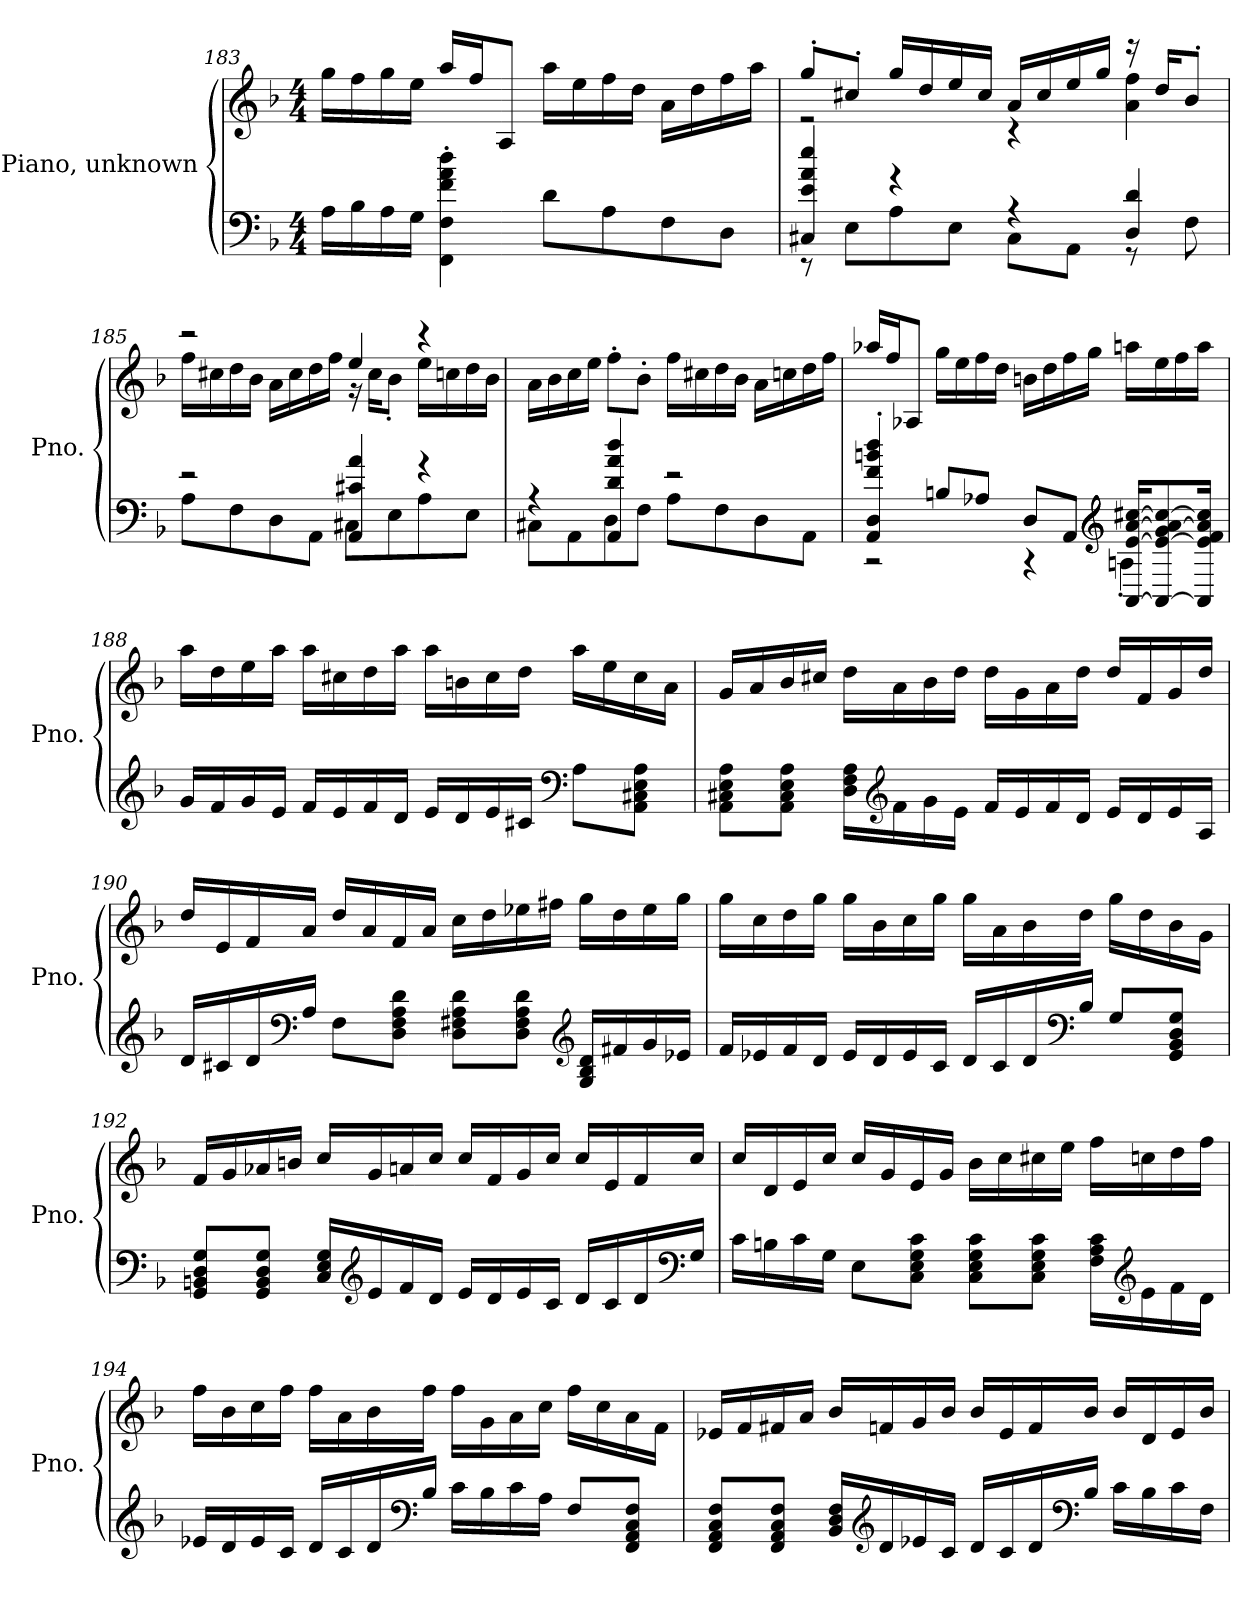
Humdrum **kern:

**kern	**kern
*part1	*part1
*staff2	*staff1
*I"Piano, unknown	*
*I'Pno.	*
*clefF4	*clefG2
*k[b-]	*k[b-]
*M4/4	*M4/4
=183	=183
16A\LL	16gg\LL
16B-\	16ff\
16A\	16gg\
16G\JJ	16ee\JJ
4FF\' 4F\' 4f\' 4a\' 4dd\'	16aa/LL
.	16ff/J
.	8A/J
8d\L	16aa\LL
.	16ee\
8A\	16ff\
.	16dd\JJ
8F\	16a\LL
.	16dd\
8D\J	16ff\
.	16aa\JJ
!!LO:LB:g=z
=184	=184
*^	*^
4C#X/ 4e/ 4a/ 4ee/	8r	8gg'/L	2r
.	8E\L	8cc#X'/J	.
4r	8A\	16gg/LL	.
.	.	16dd/	.
.	8E\J	16ee/	.
.	.	16cc#/JJ	.
4r	8C#\L	16a/LL	4r
.	.	16cc#/	.
.	8AA\J	16ee/	.
.	.	16gg/JJ	.
4D/ 4d/	8r	16r	4a\ 4ff\
.	.	16dd/KL	.
.	8F\	8b-'/J	.
=185	=185	=185	=185
2r	8A\L	2r	16ff\LL
.	.	.	16cc#X\
.	8F\	.	16dd\
.	.	.	16b-\JJ
.	8D\	.	16a\LL
.	.	.	16cc#\
.	8AA\J	.	16dd\
.	.	.	16ff\JJ
4AA/ 4c#X/ 4a/	8C#X\L	4ee/	16r
.	.	.	16cc#\KL
.	8E\	.	8b-'\J
4r	8A\	4r	16ee\LL
.	.	.	16ccn\
.	8E\J	.	16dd\
.	.	.	16b-\JJ
*	*	*v	*v
!!LO:LB:g=z
=186	=186	=186
4r	8C#X\L	16a\LL
.	.	16b-\
.	8AA\	16cc\
.	.	16ee\JJ
4AA/ 4d/ 4a/ 4dd/	8D\	8ff'\L
.	8F\J	8b-'\J
2r	8A\L	16ff\LL
.	.	16cc#X\
.	8F\	16dd\
.	.	16b-\JJ
.	8D\	16a\LL
.	.	16ccn\
.	8AA\J	16dd\
.	.	16ff\JJ
=187	=187	=187
4AA/' 4D/' 4f/' 4bn/' 4dd/'	2r	16aa-X/LL
.	.	16ff/J
.	.	8A-X/J
8Bn/L	.	16gg\LL
.	.	16ee\
8A-X/J	.	16ff\
.	.	16dd\JJ
8D/L	4r	16bn\LL
.	.	16dd\
8AA/J	.	16ff\
.	.	16gg\JJ
*clefG2	*	*
[16AA/ [16e/ [16a/ [16cc#X/KL	4An'\	16aan\LL
8AA/_ 8e/_ 8g/ 8a/_ 8cc#/_	.	16ee\
.	.	16ff\
16AA/] 16e/] 16f/ 16a/] 16cc#/]Jk	.	16aa\JJ
*v	*v	*
!!LO:PB:g=z
=188	=188
16g/LL	16aa\LL
16f/	16dd\
16g/	16ee\
16e/JJ	16aa\JJ
16f/LL	16aa\LL
16e/	16cc#X\
16f/	16dd\
16d/JJ	16aa\JJ
16e/LL	16aa\LL
16d/	16bn\
16e/	16cc#\
16c#X/JJ	16dd\JJ
*clefF4	*
8A\L	16aa\LL
.	16ee\
8AA\ 8C#X\ 8E\ 8A\J	16cc#\
.	16a\JJ
=189	=189
8AA\ 8C#X\ 8E\ 8A\L	16g/LL
.	16a/
8AA\ 8C#\ 8E\ 8A\J	16b-/
.	16cc#X/JJ
16D\ 16F\ 16A\LL	16dd\LL
*clefG2	*
16f\	16a\
16g\	16b-\
16e\JJ	16dd\JJ
16f/LL	16dd\LL
16e/	16g\
16f/	16a\
16d/JJ	16dd\JJ
16e/LL	16dd/LL
16d/	16f/
16e/	16g/
16A/JJ	16dd/JJ
!!LO:LB:g=z
=190	=190
16d/LL	16dd/LL
16c#X/	16e/
16d/	16f/
*clefF4	*
16A/JJ	16a/JJ
8F\L	16dd/LL
.	16a/
8D\ 8F\ 8A\ 8d\J	16f/
.	16a/JJ
8D\ 8F#X\ 8A\ 8d\L	16cc\LL
.	16dd\
8D\ 8F#\ 8A\ 8d\J	16ee-X\
.	16ff#X\JJ
*clefG2	*
16G/ 16B-/ 16d/LL	16gg\LL
16f#X/	16dd\
16g/	16ee-\
16e-X/JJ	16gg\JJ
=191	=191
16f/LL	16gg\LL
16e-X/	16cc\
16f/	16dd\
16d/JJ	16gg\JJ
16e-/LL	16gg\LL
16d/	16b-\
16e-/	16cc\
16c/JJ	16gg\JJ
16d/LL	16gg\LL
16c/	16a\
16d/	16b-\
*clefF4	*
16B-/JJ	16dd\JJ
8G/L	16gg\LL
.	16dd\
8GG/ 8BB-/ 8D/ 8G/J	16b-\
.	16g\JJ
!!LO:LB:g=z
=192	=192
8GG/ 8BBn/ 8D/ 8G/L	16f/LL
.	16g/
8GG/ 8BB/ 8D/ 8G/J	16a-X/
.	16bn/JJ
16C/ 16E/ 16G/LL	16cc/LL
*clefG2	*
16e/	16g/
16f/	16an/
16d/JJ	16cc/JJ
16e/LL	16cc/LL
16d/	16f/
16e/	16g/
16c/JJ	16cc/JJ
16d/LL	16cc/LL
16c/	16e/
16d/	16f/
*clefF4	*
16G/JJ	16cc/JJ
=193	=193
16c\LL	16cc/LL
16Bn\	16d/
16c\	16e/
16G\JJ	16cc/JJ
8E\L	16cc/LL
.	16g/
8C\ 8E\ 8G\ 8c\J	16e/
.	16g/JJ
8C\ 8E\ 8G\ 8c\L	16b-\LL
.	16cc\
8C\ 8E\ 8G\ 8c\J	16cc#X\
.	16ee\JJ
16F\ 16A\ 16c\LL	16ff\LL
*clefG2	*
16e\	16ccn\
16f\	16dd\
16d\JJ	16ff\JJ
!!LO:LB:g=z
=194	=194
16e-X/LL	16ff\LL
16d/	16b-\
16e-/	16cc\
16c/JJ	16ff\JJ
16d/LL	16ff\LL
16c/	16a\
16d/	16b-\
*clefF4	*
16B-/JJ	16ff\JJ
16c\LL	16ff\LL
16B-\	16g\
16c\	16a\
16A\JJ	16cc\JJ
8F/L	16ff\LL
.	16cc\
8FF/ 8AA/ 8C/ 8F/J	16a\
.	16f\JJ
=195	=195
8FF/ 8AA/ 8C/ 8F/L	16e-X/LL
.	16f/
8FF/ 8AA/ 8C/ 8F/J	16f#X/
.	16a/JJ
16BB-/ 16D/ 16F/LL	16b-/LL
*clefG2	*
16d/	16fn/
16e-X/	16g/
16c/JJ	16b-/JJ
16d/LL	16b-/LL
16c/	16e-/
16d/	16f/
*clefF4	*
16B-/JJ	16b-/JJ
16c\LL	16b-/LL
16B-\	16d/
16c\	16e-/
16F\JJ	16b-/JJ
=	=
*-	*-
